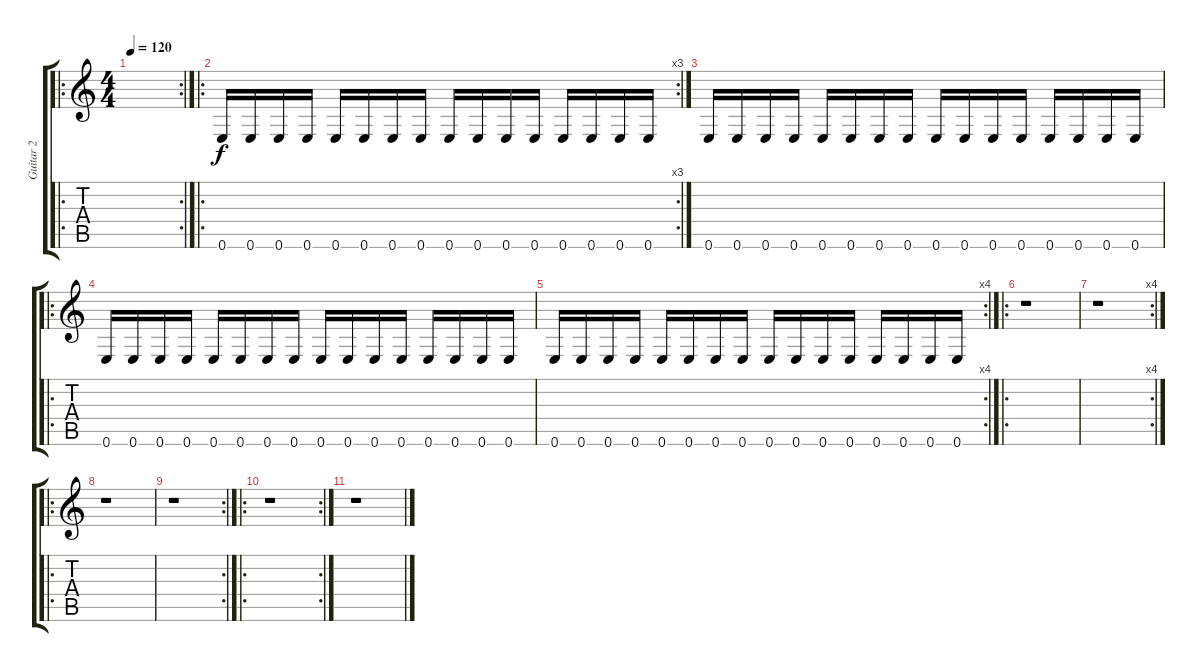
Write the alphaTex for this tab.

\track ("Guitar 2" "Guitar 2") {instrument distortionguitar}
\staff {score tabs}
\tuning (E4 B3 G3 D3 A2 E2) {hide}
\ro
\rc 2
\ts (4 4)
\tempo 120
\clef g2
\ks c
|
\ro
\rc 3
0.6.16 0.6.16 0.6.16 0.6.16 0.6.16 0.6.16 0.6.16 0.6.16 0.6.16 0.6.16 0.6.16 0.6.16 0.6.16 0.6.16 0.6.16 0.6.16 |
0.6.16 0.6.16 0.6.16 0.6.16 0.6.16 0.6.16 0.6.16 0.6.16 0.6.16 0.6.16 0.6.16 0.6.16 0.6.16 0.6.16 0.6.16 0.6.16 |
\ro
0.6.16 0.6.16 0.6.16 0.6.16 0.6.16 0.6.16 0.6.16 0.6.16 0.6.16 0.6.16 0.6.16 0.6.16 0.6.16 0.6.16 0.6.16 0.6.16 |
\rc 4
0.6.16 0.6.16 0.6.16 0.6.16 0.6.16 0.6.16 0.6.16 0.6.16 0.6.16 0.6.16 0.6.16 0.6.16 0.6.16 0.6.16 0.6.16 0.6.16 |
\ro
r.1 |
\rc 4
r.1 |
\ro
r.1 |
\rc 2
r.1 |
\ro
\rc 2
r.1 |
r.1
